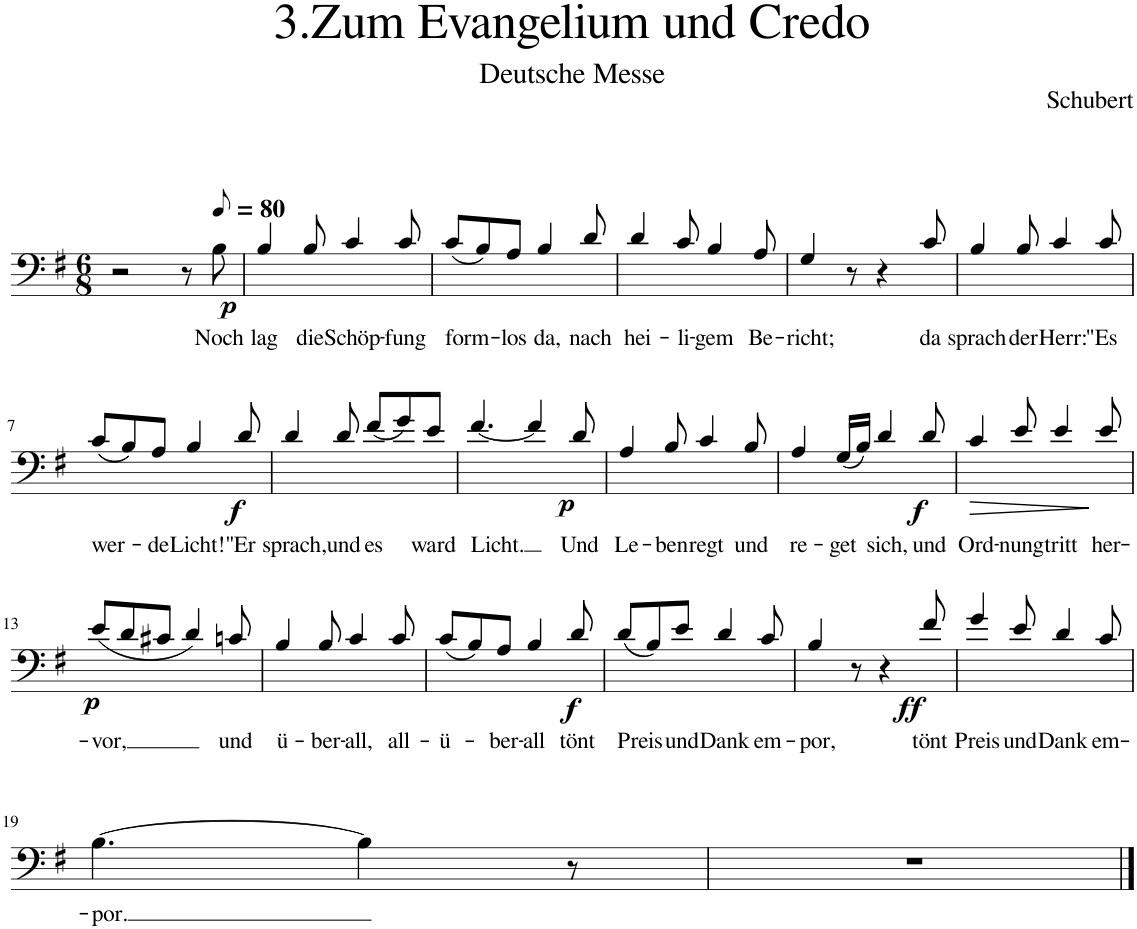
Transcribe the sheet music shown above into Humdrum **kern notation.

**kern	**text	**dynam
*part1	*part1	*part1
*staff1	*staff1	*staff1
*I"Ténor	*	*
*I'T.	*	*
*clefF4	*	*
*k[f#]	*	*
*M6/8	*	*
=1	=1	=1
2r	.	.
8r	.	.
*MM40	*	*
!	!LO:LY:b	!LO:DY:b
8B\	Noch	p
=2	=2	=2
!	!LO:LY:b	!
4B/	lag	.
!	!LO:LY:b	!
8B/	die	.
!	!LO:LY:b	!
4c/	Schöp-	.
!	!LO:LY:b	!
8c/	-fung	.
=3	=3	=3
!	!LO:LY:b	!
(8c/L	form-	.
8B/)	.	.
!	!LO:LY:b	!
8A/J	-los	.
!	!LO:LY:b	!
4B/	da,	.
!	!LO:LY:b	!
8d/	nach	.
=4	=4	=4
!	!LO:LY:b	!
4d/	hei-	.
!	!LO:LY:b	!
8c/	-li-	.
!	!LO:LY:b	!
4B/	-gem	.
!	!LO:LY:b	!
8A/	Be-	.
=5	=5	=5
!	!LO:LY:b	!
4G/	-richt;	.
8r	.	.
4r	.	.
!	!LO:LY:b	!
8c/	da	.
=6	=6	=6
!	!LO:LY:b	!
4B/	sprach	.
!	!LO:LY:b	!
8B/	der	.
!	!LO:LY:b	!
4c/	Herr:	.
!	!LO:LY:b	!
8c/	"Es	.
!!LO:LB:g=z
=7	=7	=7
!	!LO:LY:b	!
(8c/L	wer-	.
8B/)	.	.
!	!LO:LY:b	!
8A/J	-de	.
!	!LO:LY:b	!
4B/	Licht!"	.
!	!LO:LY:b	!LO:DY:b
8d/	Er	f
=8	=8	=8
!	!LO:LY:b	!
4d/	sprach,	.
!	!LO:LY:b	!
8d/	und	.
!	!LO:LY:b	!
(8f#/L	es	.
8g/)	.	.
!	!LO:LY:b	!
8e/J	ward	.
=9	=9	=9
!	!LO:LY:b	!
[4.f#/	Licht.	.
4f#/]	.	.
!	!LO:LY:b	!LO:DY:b
8d/	Und	p
=10	=10	=10
!	!LO:LY:b	!
4A/	Le-	.
!	!LO:LY:b	!
8B/	-ben	.
!	!LO:LY:b	!
4c/	regt	.
!	!LO:LY:b	!
8B/	und	.
=11	=11	=11
!	!LO:LY:b	!
4A/	re-	.
!	!LO:LY:b	!
(16G/LL	-get	.
16B/JJ)	.	.
!	!LO:LY:b	!
4d/	sich,	.
!	!LO:LY:b	!LO:DY:b
8d/	und	f
=12	=12	=12
!	!LO:LY:b	!LO:HP:b
4c/	Ord-	>
!	!LO:LY:b	!
8e/	-nung	.
!	!LO:LY:b	!
4e/	tritt	.
!	!LO:LY:b	!
8e/	her-	]
!!LO:LB:g=z
=13	=13	=13
!	!LO:LY:b	!LO:DY:b
(8e/L	-vor,	p
8d/	.	.
8c#X/J	.	.
4d/)	.	.
!	!LO:LY:b	!
8cn/	und	.
=14	=14	=14
!	!LO:LY:b	!
4B/	ü-	.
!	!LO:LY:b	!
8B/	-ber-	.
!	!LO:LY:b	!
4c/	-all,	.
!	!LO:LY:b	!
8c/	all-	.
=15	=15	=15
!	!LO:LY:b	!
(8c/L	-ü-	.
8B/)	.	.
!	!LO:LY:b	!
8A/J	-ber-	.
!	!LO:LY:b	!
4B/	-all	.
!	!LO:LY:b	!LO:DY:b
8d/	tönt	f
=16	=16	=16
!	!LO:LY:b	!
(8d/L	Preis	.
8B/)	.	.
!	!LO:LY:b	!
8e/J	und	.
!	!LO:LY:b	!
4d/	Dank	.
!	!LO:LY:b	!
8c/	em-	.
=17	=17	=17
!	!LO:LY:b	!
4B/	-por,	.
8r	.	.
4r	.	.
!	!LO:LY:b	!LO:DY:b
8f#/	tönt	ff
=18	=18	=18
!	!LO:LY:b	!
4g/	Preis	.
!	!LO:LY:b	!
8e/	und	.
!	!LO:LY:b	!
4d/	Dank	.
!	!LO:LY:b	!
8c/	em-	.
!!LO:LB:g=z
=19	=19	=19
!	!LO:LY:b	!
[4.B\	-por.	.
4B\]	.	.
8r	.	.
=20	=20	=20
2.r	.	.
==	==	==
*-	*-	*-
